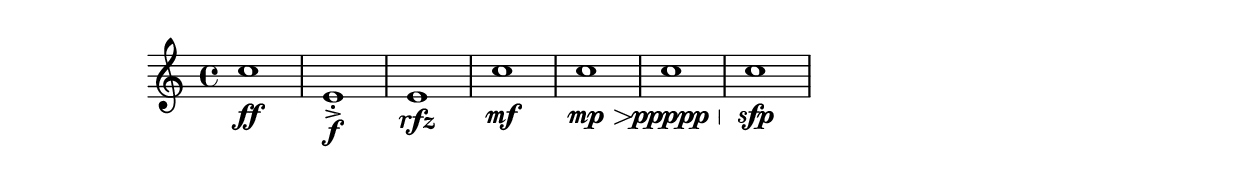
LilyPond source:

\version "1.7.18"

\header {texidoc = "Dynamic letters are kerned, and their weight
matches that of the hairpin signs.  The dynamic scripts should be
horizontally centered on the note head.  Scripts that should appear
closer to the note head (staccato, accent) are reckoned with.
"  }

\score {
    
\notes\relative c'' { c1-\ff
		      e,-.-> -\f
		      e \rfz		      
		      c' -\mf
		      c -\mp \> 
		      c-\!-\ppppp \< 
		      c-\sfp-\!
		      
}
}

